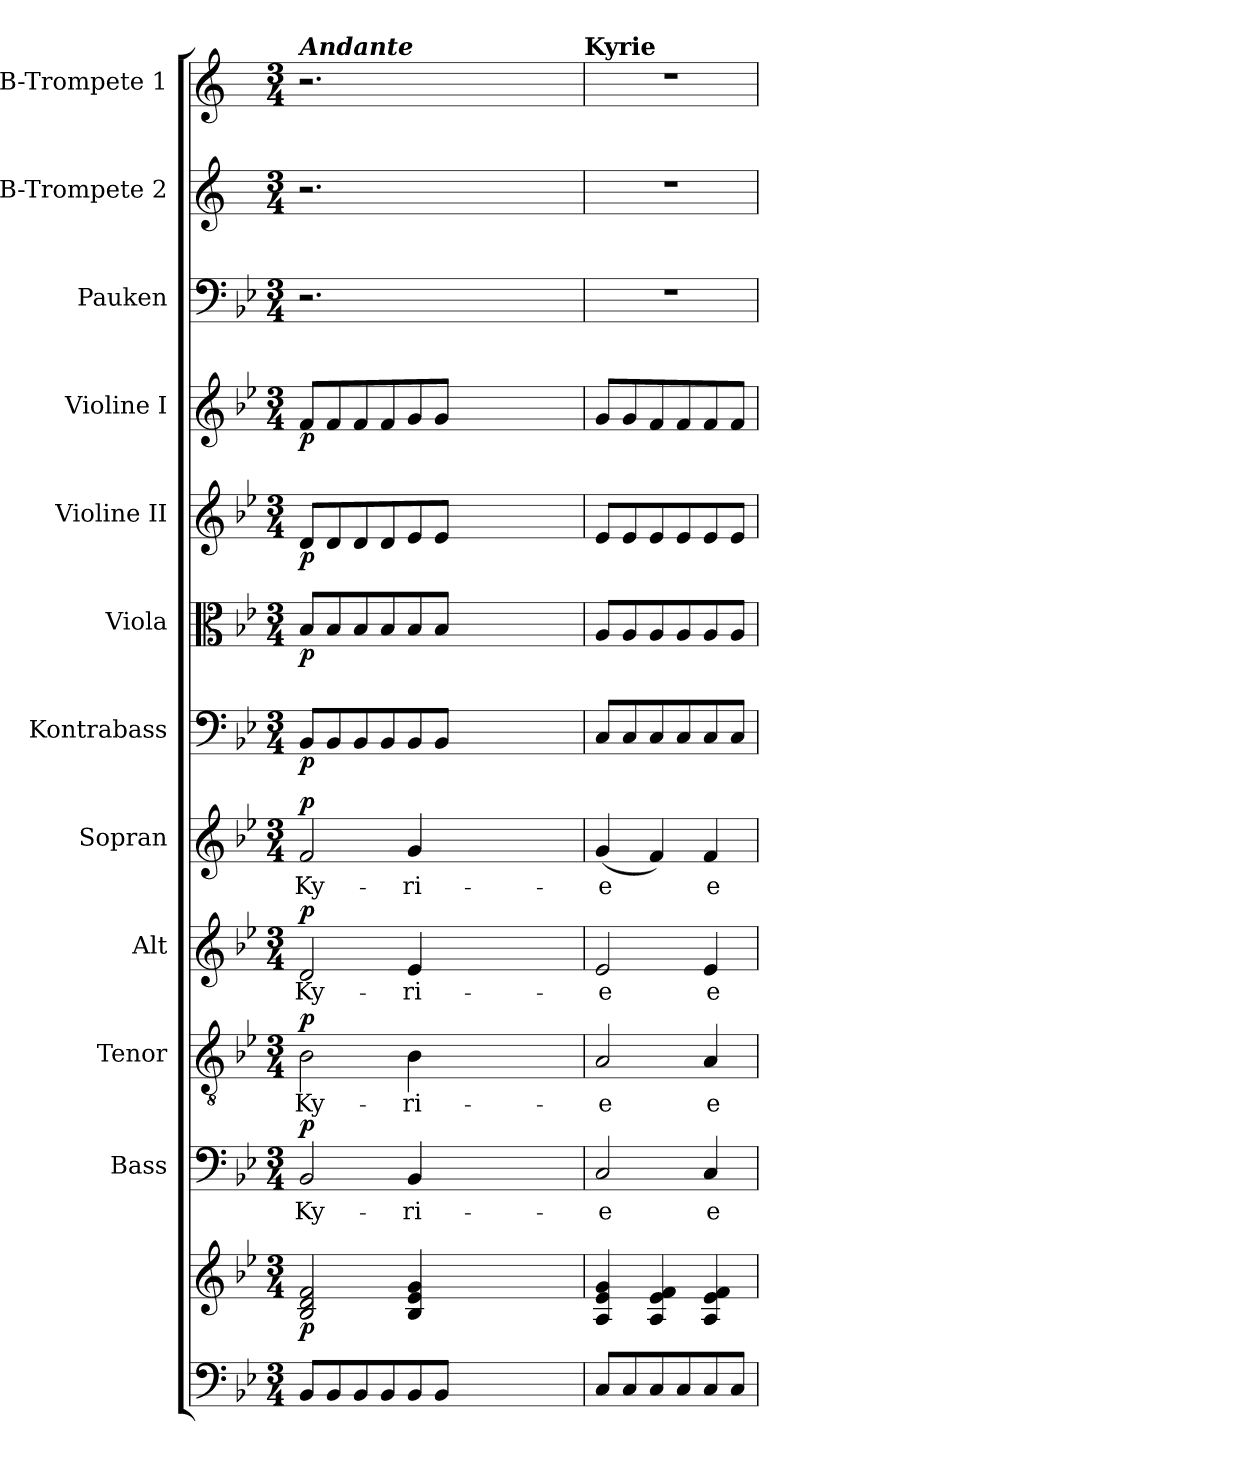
**kern	**kern	**dynam	**kern	**text	**dynam	**kern	**text	**dynam	**kern	**text	**dynam	**kern	**text	**dynam	**kern	**dynam	**kern	**dynam	**kern	**dynam	**kern	**dynam	**kern	**kern	**kern
*part12	*part12	*part12	*part11	*part11	*part11	*part10	*part10	*part10	*part9	*part9	*part9	*part8	*part8	*part8	*part7	*part7	*part6	*part6	*part5	*part5	*part4	*part4	*part3	*part2	*part1
*staff13	*staff12	*staff12/13	*staff11	*staff11	*staff11	*staff10	*staff10	*staff10	*staff9	*staff9	*staff9	*staff8	*staff8	*staff8	*staff7	*staff7	*staff6	*staff6	*staff5	*staff5	*staff4	*staff4	*staff3	*staff2	*staff1
*	*	*	*I"Bass	*	*	*I"Tenor	*	*	*I"Alt	*	*	*I"Sopran	*	*	*I"Kontrabass	*	*I"Viola	*	*I"Violine II	*	*I"Violine I	*	*I"Pauken	*I"B-Trompete 2	*I"B-Trompete 1
*	*	*	*I'B.	*	*	*I'T.	*	*	*I'A.	*	*	*I'S.	*	*	*I'Kb.	*	*I'Vla.	*	*I'Vl. II	*	*I'Vl. I	*	*I'Pk.	*I'B Trp. 2	*I'B Trp. 1
*clefF4	*clefG2	*	*clefF4	*	*	*clefGv2	*	*	*clefG2	*	*	*clefG2	*	*	*clefF4	*	*clefC3	*	*clefG2	*	*clefG2	*	*clefF4	*clefG2	*clefG2
*	*	*	*	*	*	*	*	*	*	*	*	*	*	*	*ITrd7c12	*	*	*	*	*	*	*	*	*ITrd1c2	*ITrd1c2
*k[b-e-]	*k[b-e-]	*	*k[b-e-]	*	*	*k[b-e-]	*	*	*k[b-e-]	*	*	*k[b-e-]	*	*	*k[b-e-]	*	*k[b-e-]	*	*k[b-e-]	*	*k[b-e-]	*	*k[b-e-]	*k[b-e-]	*k[b-e-]
*B-:	*B-:	*	*B-:	*	*	*B-:	*	*	*B-:	*	*	*B-:	*	*	*B-:	*	*B-:	*	*B-:	*	*B-:	*	*B-:	*B-:	*B-:
*M3/4	*M3/4	*	*M3/4	*	*	*M3/4	*	*	*M3/4	*	*	*M3/4	*	*	*M3/4	*	*M3/4	*	*M3/4	*	*M3/4	*	*M3/4	*M3/4	*M3/4
=1	=1	=1	=1	=1	=1	=1	=1	=1	=1	=1	=1	=1	=1	=1	=1	=1	=1	=1	=1	=1	=1	=1	=1	=1	=1
!	!	!	!	!	!	!	!	!	!	!	!	!	!	!	!	!	!	!	!	!	!	!	!	!	!LO:TX:a:Bi:t=Andante
!	!	!LO:DY:b	!	!LO:LY:b	!LO:DY:a	!	!LO:LY:b	!LO:DY:a	!	!LO:LY:b	!LO:DY:a	!	!LO:LY:b	!LO:DY:a	!	!LO:DY:b	!	!LO:DY:b	!	!LO:DY:b	!	!LO:DY:b	!	!	!
8BB-/L	2B-/ 2d/ 2f/	p	2BB-/	Ky-	p	2B-\	Ky-	p	2d/	Ky-	p	2f/	Ky-	p	8BBB-/L	p	8B-/L	p	8d/L	p	8f/L	p	2.r	2.r	2.r
8BB-/	.	.	.	.	.	.	.	.	.	.	.	.	.	.	8BBB-/	.	8B-/	.	8d/	.	8f/	.	.	.	.
8BB-/	.	.	.	.	.	.	.	.	.	.	.	.	.	.	8BBB-/	.	8B-/	.	8d/	.	8f/	.	.	.	.
8BB-/	.	.	.	.	.	.	.	.	.	.	.	.	.	.	8BBB-/	.	8B-/	.	8d/	.	8f/	.	.	.	.
!	!	!	!	!LO:LY:b	!	!	!LO:LY:b	!	!	!LO:LY:b	!	!	!LO:LY:b	!	!	!	!	!	!	!	!	!	!	!	!
8BB-/	4B-/ 4e-/ 4g/	.	4BB-/	-ri-	.	4B-\	-ri-	.	4e-/	-ri-	.	4g/	-ri-	.	8BBB-/	.	8B-/	.	8e-/	.	8g/	.	.	.	.
8BB-/J	.	.	.	.	.	.	.	.	.	.	.	.	.	.	8BBB-/J	.	8B-/J	.	8e-/J	.	8g/J	.	.	.	.
1.ryy	1.ryy	.	1.ryy	.	.	1.ryy	.	.	1.ryy	.	.	1.ryy	.	.	1.ryy	.	1.ryy	.	1.ryy	.	1.ryy	.	1.ryy	1.ryy	1.ryy
!	!	!	!	!	!	!	!	!	!	!	!	!	!	!	!	!	!	!	!	!	!	!	!	!	!LO:TX:a:B:t=Kyrie
=2	=2	=2	=2	=2	=2	=2	=2	=2	=2	=2	=2	=2	=2	=2	=2	=2	=2	=2	=2	=2	=2	=2	=2	=2	=2
!	!	!	!	!LO:LY:b	!	!	!LO:LY:b	!	!	!LO:LY:b	!	!	!LO:LY:b	!	!	!	!	!	!	!	!	!	!	!	!
8C/L	4A/ 4e-/ 4g/	.	2C/	-e	.	2A/	-e	.	2e-/	-e	.	(<4g/	-e	.	8CC/L	.	8A/L	.	8e-/L	.	8g/L	.	2.r	2.r	2.r
8C/	.	.	.	.	.	.	.	.	.	.	.	.	.	.	8CC/	.	8A/	.	8e-/	.	8g/	.	.	.	.
8C/	4A/ 4e-/ 4f/	.	.	.	.	.	.	.	.	.	.	4f/)	.	.	8CC/	.	8A/	.	8e-/	.	8f/	.	.	.	.
8C/	.	.	.	.	.	.	.	.	.	.	.	.	.	.	8CC/	.	8A/	.	8e-/	.	8f/	.	.	.	.
!	!	!	!	!LO:LY:b	!	!	!LO:LY:b	!	!	!LO:LY:b	!	!	!LO:LY:b	!	!	!	!	!	!	!	!	!	!	!	!
8C/	4A/ 4e-/ 4f/	.	4C/	e-	.	4A/	e-	.	4e-/	e-	.	4f/	e-	.	8CC/	.	8A/	.	8e-/	.	8f/	.	.	.	.
8C/J	.	.	.	.	.	.	.	.	.	.	.	.	.	.	8CC/J	.	8A/J	.	8e-/J	.	8f/J	.	.	.	.
=	=	=	=	=	=	=	=	=	=	=	=	=	=	=	=	=	=	=	=	=	=	=	=	=	=
*-	*-	*-	*-	*-	*-	*-	*-	*-	*-	*-	*-	*-	*-	*-	*-	*-	*-	*-	*-	*-	*-	*-	*-	*-	*-
